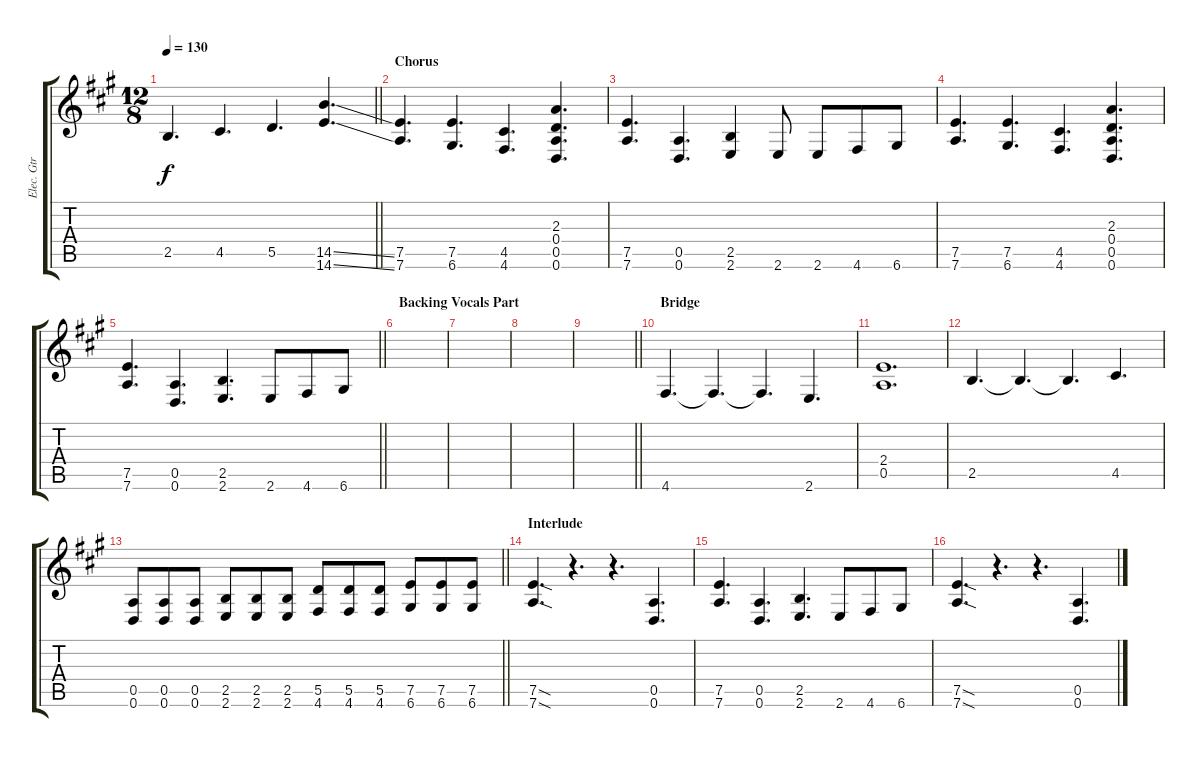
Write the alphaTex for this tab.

\track ("Elec. Gtr 1" "Elec. Gtr ") {instrument distortionguitar}
\staff {score tabs}
\tuning (E4 B3 G3 D3 A2 D2) {hide}
\ts (12 8)
\tempo 130
\clef g2
\barLineRight lightlight
\ks a
2.5.4{d dy f} 4.5.4{d} 5.5.4{d} (14.5{ss} 14.6{ss}).4{d} |
\section ("" "Chorus")
(7.5 7.6).4{d} (7.5 6.6).4{d} (4.5 4.6).4{d} (2.3 0.4 0.5 0.6).4{d} |
(7.5 7.6).4{d} (0.5 0.6).4{d} (2.5 2.6).4 2.6.8 2.6.8 4.6.8 6.6.8 |
(7.5 7.6).4{d} (7.5 6.6).4{d} (4.5 4.6).4{d} (2.3 0.4 0.5 0.6).4{d} |
\barLineRight lightlight
(7.5 7.6).4{d} (0.5 0.6).4{d} (2.5 2.6).4{d} 2.6.8 4.6.8 6.6.8 |
\section ("" "Backing Vocals Part")
|
|
|
\barLineRight lightlight
|
\section ("" "Bridge")
4.6.4{d} 4.6{t}.4{d} 4.6{t}.4{d} 2.6.4{d} |
(2.4 0.5).1{d} |
2.5.4{d} 2.5{t}.4{d} 2.5{t}.4{d} 4.5.4{d} |
\barLineRight lightlight
(0.5 0.6).8 (0.5 0.6).8 (0.5 0.6).8 (2.5 2.6).8 (2.5 2.6).8 (2.5 2.6).8 (5.5 4.6).8 (5.5 4.6).8 (5.5 4.6).8 (7.5 6.6).8 (7.5 6.6).8 (7.5 6.6).8 |
\section ("" "Interlude")
(7.5{sod} 7.6{sod}).4{d} r.4{d} r.4{d} (0.5 0.6).4{d} |
(7.5 7.6).4{d} (0.5 0.6).4{d} (2.5 2.6).4{d} 2.6.8 4.6.8 6.6.8 |
(7.5{sod} 7.6{sod}).4{d} r.4{d} r.4{d} (0.5 0.6).4{d}
